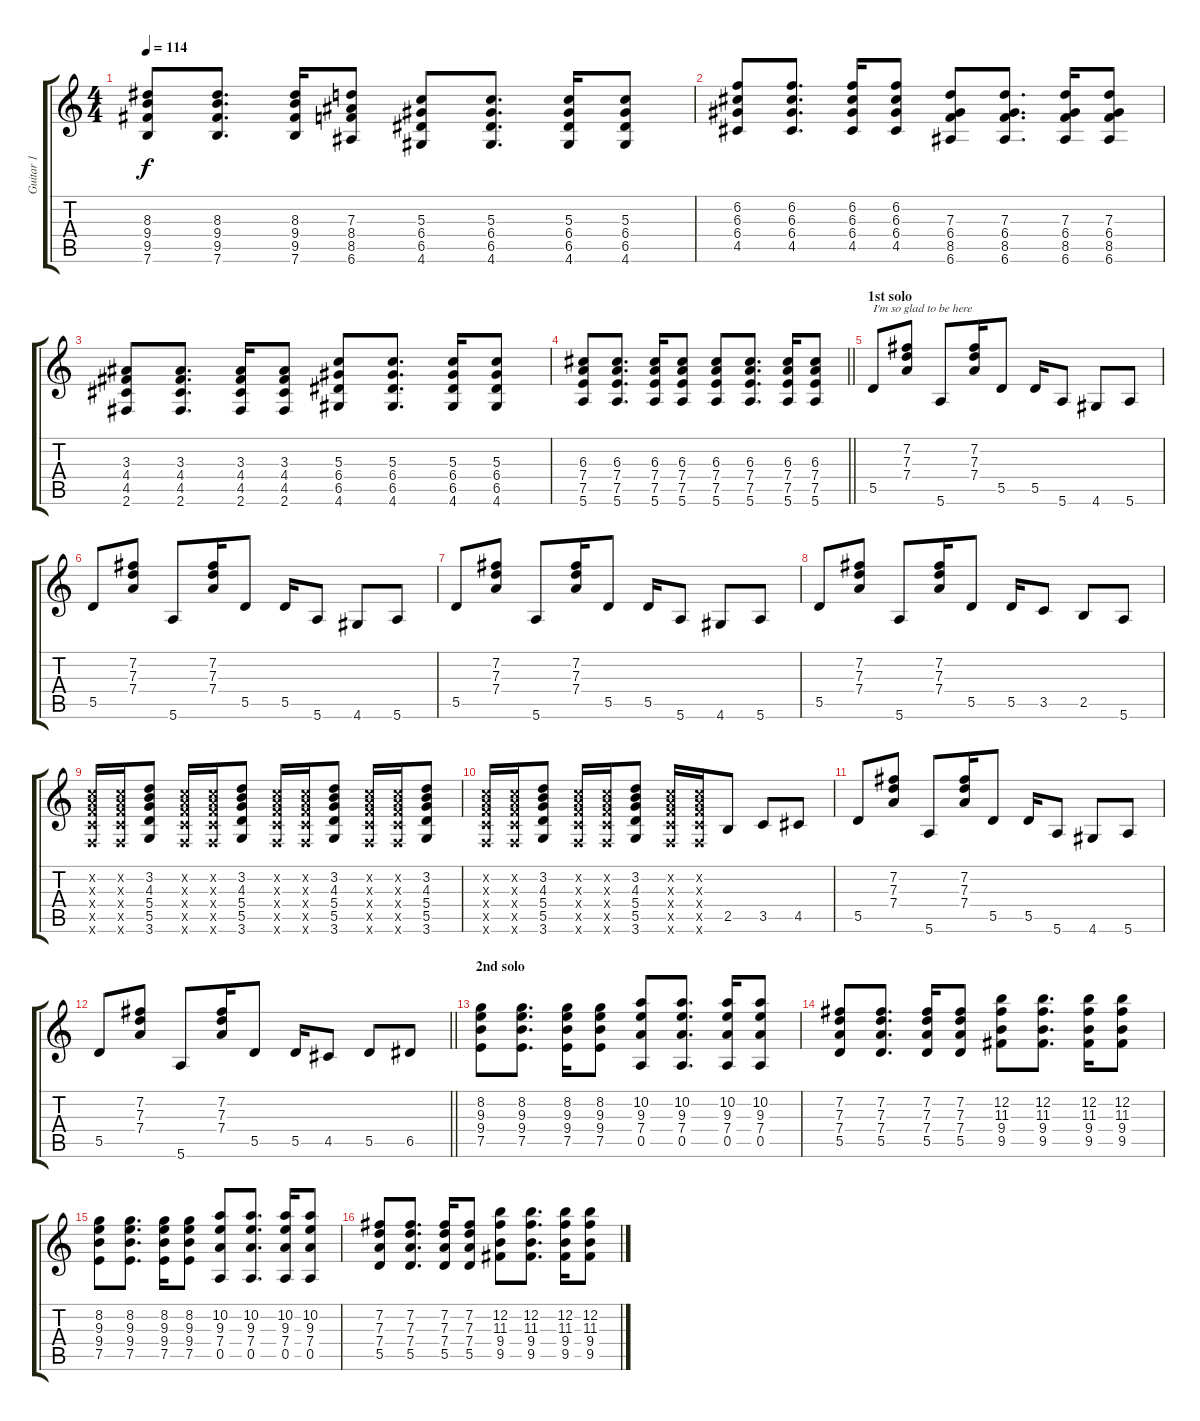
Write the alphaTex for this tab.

\track ("Guitar 1" "Guitar 1") {instrument overdrivenguitar}
\staff {score tabs}
\tuning (E4 B3 G3 D3 A2 E2) {hide}
\ts (4 4)
\tempo 114
\clef g2
\ks c
(8.3 9.4 9.5 7.6).8{dy f} (8.3 9.4 9.5 7.6).8{d} (8.3 9.4 9.5 7.6).16 (7.3 8.4 8.5 6.6).8 (5.3 6.4 6.5 4.6).8 (5.3 6.4 6.5 4.6).8{d} (5.3 6.4 6.5 4.6).16 (5.3 6.4 6.5 4.6).8 |
(6.2 6.3 6.4 4.5).8 (6.2 6.3 6.4 4.5).8{d} (6.2 6.3 6.4 4.5).16 (6.2 6.3 6.4 4.5).8 (7.3 6.4 8.5 6.6).8 (7.3 6.4 8.5 6.6).8{d} (7.3 6.4 8.5 6.6).16 (7.3 6.4 8.5 6.6).8 |
(3.3 4.4 4.5 2.6).8 (3.3 4.4 4.5 2.6).8{d} (3.3 4.4 4.5 2.6).16 (3.3 4.4 4.5 2.6).8 (5.3 6.4 6.5 4.6).8 (5.3 6.4 6.5 4.6).8{d} (5.3 6.4 6.5 4.6).16 (5.3 6.4 6.5 4.6).8 |
\barLineRight lightlight
(6.3 7.4 7.5 5.6).8 (6.3 7.4 7.5 5.6).8{d} (6.3 7.4 7.5 5.6).16 (6.3 7.4 7.5 5.6).8 (6.3 7.4 7.5 5.6).8 (6.3 7.4 7.5 5.6).8{d} (6.3 7.4 7.5 5.6).16 (6.3 7.4 7.5 5.6).8 |
\section ("" "1st solo")
5.5.8{txt "I'm so glad to be here"} (7.2 7.3 7.4).8 5.6.8 (7.2 7.3 7.4).16 5.5.8 5.5.16 5.6.8 4.6.8 5.6.8 |
5.5.8 (7.2 7.3 7.4).8 5.6.8 (7.2 7.3 7.4).16 5.5.8 5.5.16 5.6.8 4.6.8 5.6.8 |
5.5.8 (7.2 7.3 7.4).8 5.6.8 (7.2 7.3 7.4).16 5.5.8 5.5.16 5.6.8 4.6.8 5.6.8 |
5.5.8 (7.2 7.3 7.4).8 5.6.8 (7.2 7.3 7.4).16 5.5.8 5.5.16 3.5.8 2.5.8 5.6.8 |
(1.2{x} 2.3{x} 3.4{x} 3.5{x} 1.6{x}).16 (1.2{x} 2.3{x} 3.4{x} 3.5{x} 1.6{x}).16 (3.2 4.3 5.4 5.5 3.6).8 (1.2{x} 2.3{x} 3.4{x} 3.5{x} 1.6{x}).16 (1.2{x} 2.3{x} 3.4{x} 3.5{x} 1.6{x}).16 (3.2 4.3 5.4 5.5 3.6).8 (1.2{x} 2.3{x} 3.4{x} 3.5{x} 1.6{x}).16 (1.2{x} 2.3{x} 3.4{x} 3.5{x} 1.6{x}).16 (3.2 4.3 5.4 5.5 3.6).8 (1.2{x} 2.3{x} 3.4{x} 3.5{x} 1.6{x}).16 (1.2{x} 2.3{x} 3.4{x} 3.5{x} 1.6{x}).16 (3.2 4.3 5.4 5.5 3.6).8 |
(1.2{x} 2.3{x} 3.4{x} 3.5{x} 1.6{x}).16 (1.2{x} 2.3{x} 3.4{x} 3.5{x} 1.6{x}).16 (3.2 4.3 5.4 5.5 3.6).8 (1.2{x} 2.3{x} 3.4{x} 3.5{x} 1.6{x}).16 (1.2{x} 2.3{x} 3.4{x} 3.5{x} 1.6{x}).16 (3.2 4.3 5.4 5.5 3.6).8 (1.2{x} 2.3{x} 3.4{x} 3.5{x} 1.6{x}).16 (1.2{x} 2.3{x} 3.4{x} 3.5{x} 1.6{x}).16 2.5.8 3.5.8 4.5.8 |
5.5.8 (7.2 7.3 7.4).8 5.6.8 (7.2 7.3 7.4).16 5.5.8 5.5.16 5.6.8 4.6.8 5.6.8 |
\barLineRight lightlight
5.5.8 (7.2 7.3 7.4).8 5.6.8 (7.2 7.3 7.4).16 5.5.8 5.5.16 4.5.8 5.5.8 6.5.8 |
\section ("" "2nd solo")
(8.2 9.3 9.4 7.5).8 (8.2 9.3 9.4 7.5).8{d} (8.2 9.3 9.4 7.5).16 (8.2 9.3 9.4 7.5).8 (10.2 9.3 7.4 0.5).8 (10.2 9.3 7.4 0.5).8{d} (10.2 9.3 7.4 0.5).16 (10.2 9.3 7.4 0.5).8 |
(7.2 7.3 7.4 5.5).8 (7.2 7.3 7.4 5.5).8{d} (7.2 7.3 7.4 5.5).16 (7.2 7.3 7.4 5.5).8 (12.2 11.3 9.4 9.5).8 (12.2 11.3 9.4 9.5).8{d} (12.2 11.3 9.4 9.5).16 (12.2 11.3 9.4 9.5).8 |
(8.2 9.3 9.4 7.5).8 (8.2 9.3 9.4 7.5).8{d} (8.2 9.3 9.4 7.5).16 (8.2 9.3 9.4 7.5).8 (10.2 9.3 7.4 0.5).8 (10.2 9.3 7.4 0.5).8{d} (10.2 9.3 7.4 0.5).16 (10.2 9.3 7.4 0.5).8 |
(7.2 7.3 7.4 5.5).8 (7.2 7.3 7.4 5.5).8{d} (7.2 7.3 7.4 5.5).16 (7.2 7.3 7.4 5.5).8 (12.2 11.3 9.4 9.5).8 (12.2 11.3 9.4 9.5).8{d} (12.2 11.3 9.4 9.5).16 (12.2 11.3 9.4 9.5).8
